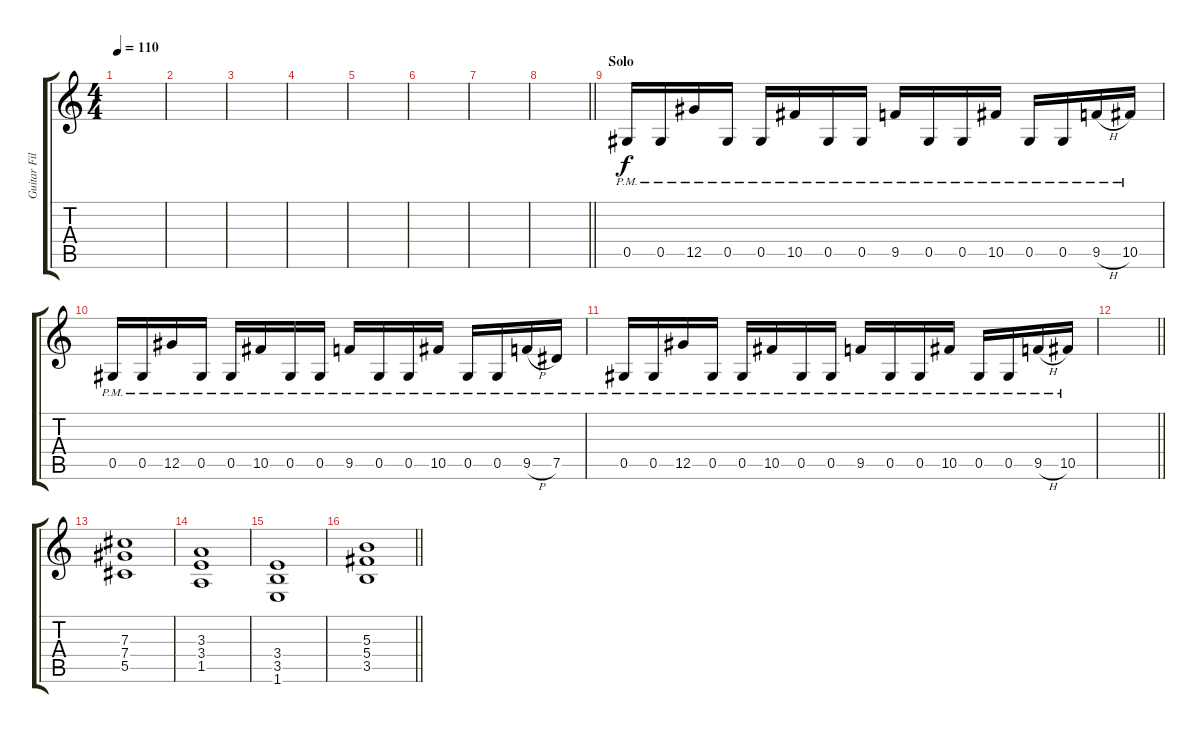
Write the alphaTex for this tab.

\track ("Guitar Fills 2" "Guitar Fil") {instrument distortionguitar}
\staff {score tabs}
\tuning (Eb4 Bb3 Gb3 Db3 Ab2 Eb2) {hide}
\ts (4 4)
\tempo 110
\clef g2
\ks c
|
|
|
|
|
|
|
\barLineRight lightlight
|
\section ("" "Solo")
0.5{pm}.16 0.5{pm}.16 12.5{pm}.16 0.5{pm}.16 0.5{pm}.16 10.5{pm}.16 0.5{pm}.16 0.5{pm}.16 9.5{pm}.16 0.5{pm}.16 0.5{pm}.16 10.5{pm}.16 0.5{pm}.16 0.5{pm}.16 9.5{h pm}.16 10.5{pm}.16 |
0.5{pm}.16 0.5{pm}.16 12.5{pm}.16 0.5{pm}.16 0.5{pm}.16 10.5{pm}.16 0.5{pm}.16 0.5{pm}.16 9.5{pm}.16 0.5{pm}.16 0.5{pm}.16 10.5{pm}.16 0.5{pm}.16 0.5{pm}.16 9.5{h pm}.16 7.5{pm}.16 |
0.5{pm}.16 0.5{pm}.16 12.5{pm}.16 0.5{pm}.16 0.5{pm}.16 10.5{pm}.16 0.5{pm}.16 0.5{pm}.16 9.5{pm}.16 0.5{pm}.16 0.5{pm}.16 10.5{pm}.16 0.5{pm}.16 0.5{pm}.16 9.5{h pm}.16 10.5{pm}.16 |
\barLineRight lightlight
|
(7.3 7.4 5.5).1 |
(3.3 3.4 1.5).1 |
(3.4 3.5 1.6).1 |
\barLineRight lightlight
(5.3 5.4 3.5).1
